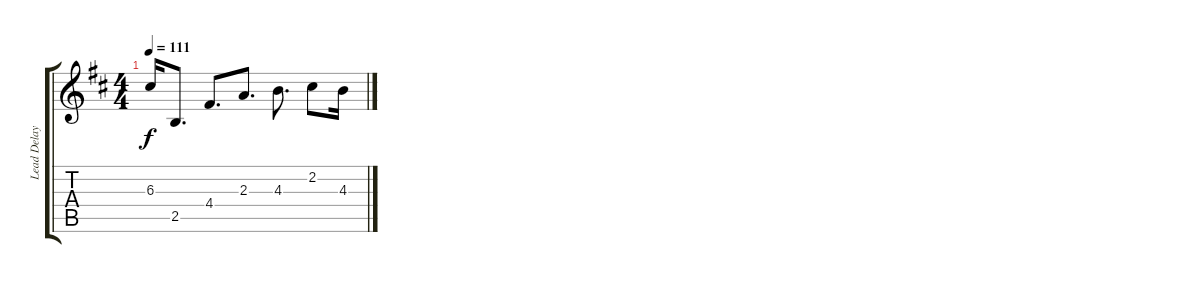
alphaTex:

\track ("Lead Delay" "Lead Delay") {instrument electricguitarjazz}
\staff {score tabs}
\tuning (E4 B3 G3 D3 A2 E2) {hide}
\ts (4 4)
\tempo 111
\clef g2
\ks d
6.3{t}.16{dy f} 2.5.8{d} 4.4.8{d} 2.3.8{d} 4.3.8{d} 2.2.8 4.3.16
